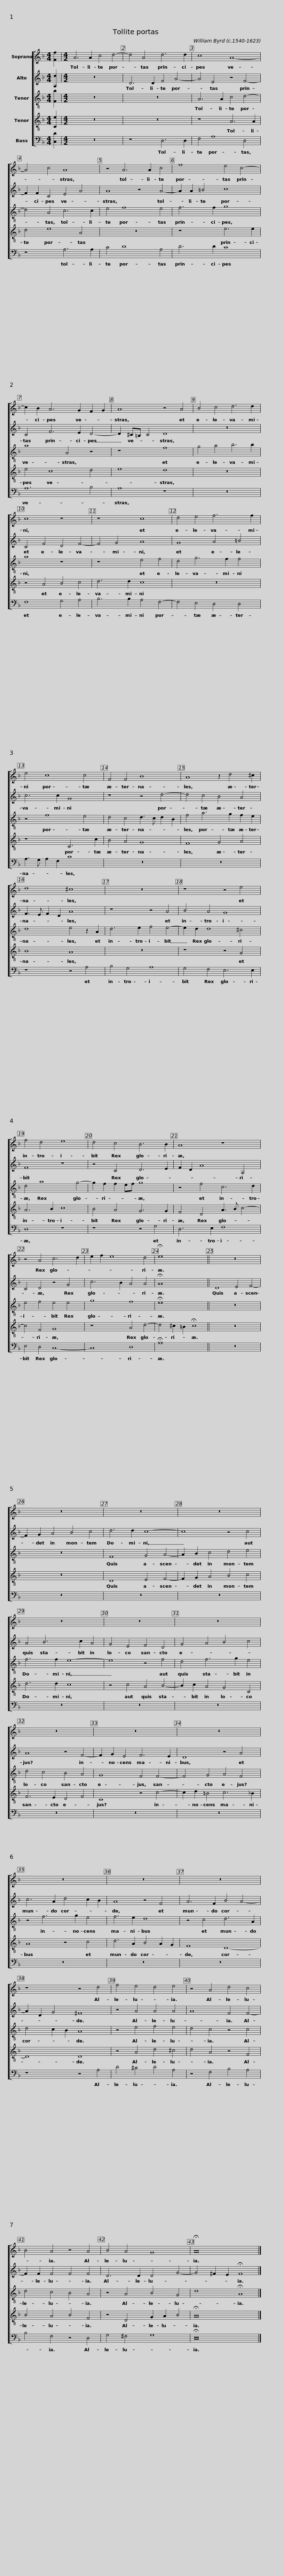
X:1
%%score [ 1 2 3 4 5 ]
L:1/8
M:4/4
I:linebreak $
K:F
V:1 treble
V:2 treble
V:3 treble-8 transpose=-12
V:4 treble-8 transpose=-12
V:5 bass
V:1
 [Ff]2 |[M:4/2] A6 A2 c4 d4- | d4 A4 d6 d2 | c8 A8- | A4 c4 A8 |$ %5
 z4 A6 A2 c4 | f8 e4 c4- | c2 B2 A6 G2 F2 G2 | A8 z4 A4 | B4 c4 d6 d2 |$ %10
 c8 z8 | z8 c8 | d4 e4 f6 f2 | e4 c8 c4 | F4 F4 B8 |$ %15
 A8 z2 d4 ^c2 | d8 ^c8 | z16 | z8 z4 e4 | f4 d4 e8 |$ %20
 d4 c4 B6 B2 | A8 z8 | z4 A4 c6 d2 | e2 f2 e8 d4 | !fermata!e16 ||$ %25
 z16 | z16 | z16 | z16 | z16 |$ %30
 z16 | z16 | z16 | z16 |$ z16 | %35
 z16 | z16 | z16 |$ z8 z4 d4 | f4 e4 d4 e4 | %40
 z4 A4 d4 c4 | B4 A4 z4 A4 | B4 A4 G8 | !fermata!A16 |] %44
V:2
 [A,d]2 |[M:4/2] z16 | D6 D2 F4 A4- | A4 E4 z4 F4- | F2 F2 C4 E4 A4 |$ %5
 A8 z4 A4- | A2 A2 =B4 c8 | C4 F6 E2 D4- | D2 ^C=B, C4 D8 | z16 |$ %10
 C4 F4 D4 F4- | F4 G4 A8 | G8 A4 =B4 | c6 c2 G8 | z8 z4 d4- |$ %15
 d4 c4 B4 A4 | F3 E F2 D2 A8 | z8 z4 A4 | B4 A4 G8 | F8 z8 |$ %20
 z4 C4 D6 E2 | F2 D2 A8 A,4 | C4 D4 z4 G4 | c6 B2 A4 A4 | !fermata!A16 ||$ %25
 D8 E4 F4- | F2 G2 A4 B4 c4 | d6 d2 c8- | c8 z4 c4 | A4 B6 c2 A4 |$ %30
 G4 E4 F4 D4 | G4 A4 B4 c4 | A8 z4 F4- | F2 G2 E4 F6 E2 |$ D8 z4 A4 | %35
 c6 A2 d4 c2 B2 | A8 z4 F4 | A6 F2 B4 A4- |$ A2 D2 G4 ^F8 | z4 A4 A4 A4 | %40
 A8 F4 F4- | F2 F2 F4 F4 F4 | D6 D2 D4 G4- | G4 ^F2 E2 !fermata!F8 |] %44
V:3
 [Fb]2 |[M:4/2] z16 | z16 | A6 A2 c4 d4- | d4 A4 c6 c2 |$ %5
 e4 f8 e4 | f6 f2 g8 | a8 A4 z4 | z8 f8 | g4 a4 b6 b2 |$ %10
 a8 z8 | z8 e4 f4 | d4 g6 f2 f4 | z4 f8 e4 | d4 c4 d3 c d2 B2 |$ %15
 f4 a6 g2 f2 e2 | d8 e4 z2 A2 | d6 e2 f4 e4- | e2 d2 d8 ^c4 | d4 a8 g4- |$ %20
 g2 f2 f2 ef g8 | z4 f4 c6 d2 | e4 f4 e4 e4 | g8 f8 | !fermata!e16 ||$ %25
 z16 | z16 | F8 G4 A4- | A2 B2 c4 d4 e4 | f6 f2 e8- |$ %30
 e8 z4 f4 | d4 f6 g2 e4 | d4 c4 B4 A4 | G8 F4 F4- |$ F4 G4 A4 F4 | %35
 z4 f6 g2 e4 | f6 e2 d8 | z4 c4 d6 A2 |$ d4 c2 B2 A8 | z4 e4 f4 e4 | %40
 d4 c4 z4 c4 | d4 c4 B4 A4 | z4 A4 B4 G4 | d8 !fermata!A8 |] %44
V:4
 [Ce]2 |[M:4/2] z16 | z16 | z8 A6 A2 | d4 e8 A4 |$ %5
 z16 | z8 e6 e2 | e4 c8 d4 | e8 d8 | z16 |$ %10
 z4 A4 B4 c4 | d6 d2 c8 | z16 | z8 C6 c2 | B4 A4 G8 |$ %15
 F8 G4 A4 | B8 A8 | z16 | z8 z4 G4 | A6 B2 c8 |$ %20
 B4 A4 G6 G2 | F4 D4 A3 B c4- | c4 F4 G8 | z8 A4 d4- | d4 ^c2 =B2 !fermata!c8 ||$ %25
 z16 | z16 | D8 E4 F4- | F2 G2 A4 B4 c4 | d6 d2 c8 |$ %30
 z4 c4 A4 B4- | B2 c2 A4 G4 C4 | F6 E2 D4 F4 | C8 z4 c4- |$ c2 d2 =B4 c6 _B2 | %35
 A8 z4 c4 | d6 A2 B4 A2 G2 | F8 D8- |$ D8 D8 | z4 A4 d4 ^c4 | %40
 d4 A4 z4 F4 | B4 A4 B4 F4 | z4 D4 G2 A2 B4 | !fermata!A16 |] %44
V:5
 [C,D]2 |[M:4/2] z16 | z8 D,6 D,2 | F,4 A,8 D,4 | z8 A,6 A,2 |$ %5
 C4 D8 A,4 | D6 D2 C8 | A,12 B,4 | A,8 z8 | z16 |$ %10
 F,8 G,4 A,4 | B,6 B,2 A,4 F,4- | F,4 E,4 D,4 D,4 | A,3 G, A,2 F,2 C8 | z16 |$ %15
 z16 | z8 z4 A,4 | B,4 G,4 A,8 | G,4 F,4 E,6 E,2 | D,8 z8 |$ %20
 z8 z4 G,4 | D,6 E,2 F,8 | E,4 D,4 C,8- | C,8 D,8 | !fermata!A,16 ||$ %25
 z16 | z16 | z16 | z16 | z16 |$ %30
 z16 | z16 | z16 | z16 |$ z16 | %35
 z16 | z16 | z16 |$ z8 z4 A,4 | D4 ^C4 D4 A,4 | %40
 z4 F,4 B,4 A,4 | B,4 F,4 z4 D,4 | G,4 ^F,4 G,8 | !fermata!D,16 |] %44
